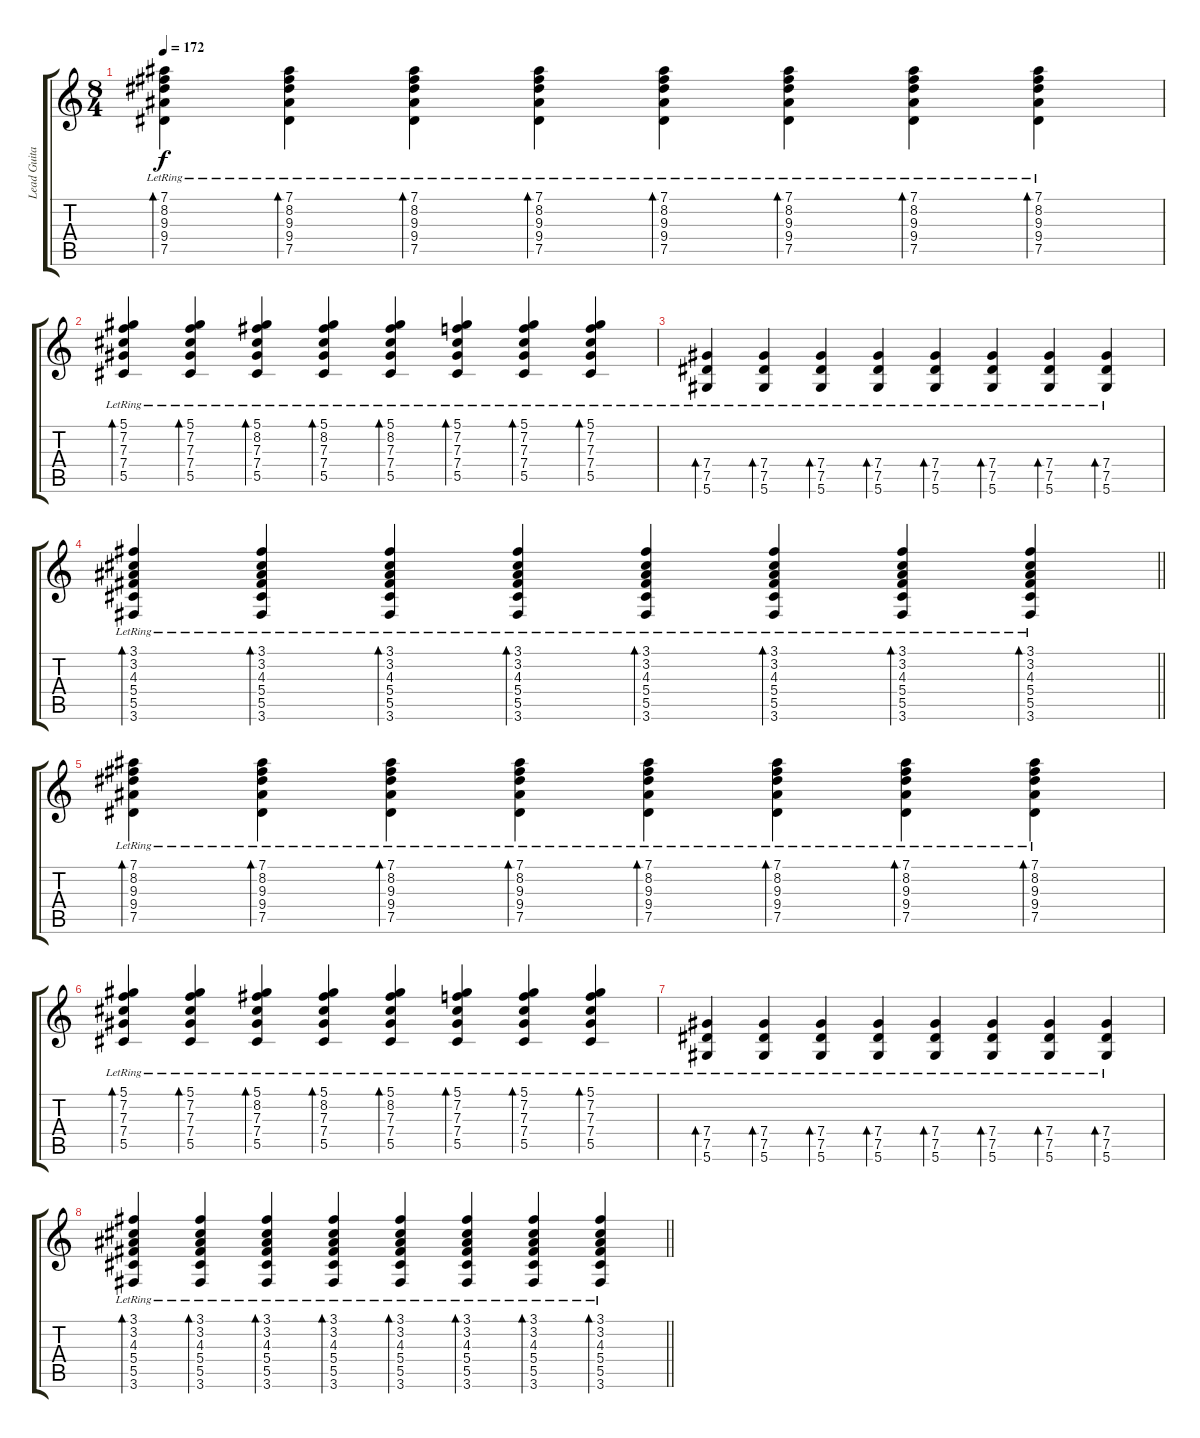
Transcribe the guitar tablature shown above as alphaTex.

\track ("Lead Guitar" "Lead Guita") {instrument acousticguitarnylon}
\staff {score tabs}
\tuning (Eb4 Bb3 Gb3 Db3 Ab2 Eb2) {hide}
\ts (8 4)
\tempo 172
\clef g2
\ks c
(7.1{lr} 8.2{lr} 9.3{lr} 9.4{lr} 7.5{lr}).4{bd 60 dy f} (7.1{lr} 8.2{lr} 9.3{lr} 9.4{lr} 7.5{lr}).4{bd 60} (7.1{lr} 8.2{lr} 9.3{lr} 9.4{lr} 7.5{lr}).4{bd 60} (7.1{lr} 8.2{lr} 9.3{lr} 9.4{lr} 7.5{lr}).4{bd 60} (7.1{lr} 8.2{lr} 9.3{lr} 9.4{lr} 7.5{lr}).4{bd 60} (7.1{lr} 8.2{lr} 9.3{lr} 9.4{lr} 7.5{lr}).4{bd 60} (7.1{lr} 8.2{lr} 9.3{lr} 9.4{lr} 7.5{lr}).4{bd 60} (7.1{lr} 8.2{lr} 9.3{lr} 9.4{lr} 7.5{lr}).4{bd 60} |
(5.1{lr} 7.2{lr} 7.3{lr} 7.4{lr} 5.5{lr}).4{bd 60} (5.1{lr} 7.2{lr} 7.3{lr} 7.4{lr} 5.5{lr}).4{bd 60} (5.1{lr} 8.2{lr} 7.3{lr} 7.4{lr} 5.5{lr}).4{bd 60} (5.1{lr} 8.2{lr} 7.3{lr} 7.4{lr} 5.5{lr}).4{bd 60} (5.1{lr} 8.2{lr} 7.3{lr} 7.4{lr} 5.5{lr}).4{bd 60} (5.1{lr} 7.2{lr} 7.3{lr} 7.4{lr} 5.5{lr}).4{bd 60} (5.1{lr} 7.2{lr} 7.3{lr} 7.4{lr} 5.5{lr}).4{bd 60} (5.1{lr} 7.2{lr} 7.3{lr} 7.4{lr} 5.5{lr}).4{bd 60} |
(7.4{lr} 7.5{lr} 5.6{lr}).4{bd 60} (7.4{lr} 7.5{lr} 5.6{lr}).4{bd 60} (7.4{lr} 7.5{lr} 5.6{lr}).4{bd 60} (7.4{lr} 7.5{lr} 5.6{lr}).4{bd 60} (7.4{lr} 7.5{lr} 5.6{lr}).4{bd 60} (7.4{lr} 7.5{lr} 5.6{lr}).4{bd 60} (7.4{lr} 7.5{lr} 5.6{lr}).4{bd 60} (7.4{lr} 7.5{lr} 5.6{lr}).4{bd 60} |
\barLineRight lightlight
(3.1{lr} 3.2{lr} 4.3{lr} 5.4{lr} 5.5{lr} 3.6{lr}).4{bd 60} (3.1{lr} 3.2{lr} 4.3{lr} 5.4{lr} 5.5{lr} 3.6{lr}).4{bd 60} (3.1{lr} 3.2{lr} 4.3{lr} 5.4{lr} 5.5{lr} 3.6{lr}).4{bd 60} (3.1{lr} 3.2{lr} 4.3{lr} 5.4{lr} 5.5{lr} 3.6{lr}).4{bd 60} (3.1{lr} 3.2{lr} 4.3{lr} 5.4{lr} 5.5{lr} 3.6{lr}).4{bd 60} (3.1{lr} 3.2{lr} 4.3{lr} 5.4{lr} 5.5{lr} 3.6{lr}).4{bd 60} (3.1{lr} 3.2{lr} 4.3{lr} 5.4{lr} 5.5{lr} 3.6{lr}).4{bd 60} (3.1{lr} 3.2{lr} 4.3{lr} 5.4{lr} 5.5{lr} 3.6{lr}).4{bd 60} |
(7.1{lr} 8.2{lr} 9.3{lr} 9.4{lr} 7.5{lr}).4{bd 60} (7.1{lr} 8.2{lr} 9.3{lr} 9.4{lr} 7.5{lr}).4{bd 60} (7.1{lr} 8.2{lr} 9.3{lr} 9.4{lr} 7.5{lr}).4{bd 60} (7.1{lr} 8.2{lr} 9.3{lr} 9.4{lr} 7.5{lr}).4{bd 60} (7.1{lr} 8.2{lr} 9.3{lr} 9.4{lr} 7.5{lr}).4{bd 60} (7.1{lr} 8.2{lr} 9.3{lr} 9.4{lr} 7.5{lr}).4{bd 60} (7.1{lr} 8.2{lr} 9.3{lr} 9.4{lr} 7.5{lr}).4{bd 60} (7.1{lr} 8.2{lr} 9.3{lr} 9.4{lr} 7.5{lr}).4{bd 60} |
(5.1{lr} 7.2{lr} 7.3{lr} 7.4{lr} 5.5{lr}).4{bd 60} (5.1{lr} 7.2{lr} 7.3{lr} 7.4{lr} 5.5{lr}).4{bd 60} (5.1{lr} 8.2{lr} 7.3{lr} 7.4{lr} 5.5{lr}).4{bd 60} (5.1{lr} 8.2{lr} 7.3{lr} 7.4{lr} 5.5{lr}).4{bd 60} (5.1{lr} 8.2{lr} 7.3{lr} 7.4{lr} 5.5{lr}).4{bd 60} (5.1{lr} 7.2{lr} 7.3{lr} 7.4{lr} 5.5{lr}).4{bd 60} (5.1{lr} 7.2{lr} 7.3{lr} 7.4{lr} 5.5{lr}).4{bd 60} (5.1{lr} 7.2{lr} 7.3{lr} 7.4{lr} 5.5{lr}).4{bd 60} |
(7.4{lr} 7.5{lr} 5.6{lr}).4{bd 60 volume 14} (7.4{lr} 7.5{lr} 5.6{lr}).4{bd 60} (7.4{lr} 7.5{lr} 5.6{lr}).4{bd 60} (7.4{lr} 7.5{lr} 5.6{lr}).4{bd 60} (7.4{lr} 7.5{lr} 5.6{lr}).4{bd 60} (7.4{lr} 7.5{lr} 5.6{lr}).4{bd 60} (7.4{lr} 7.5{lr} 5.6{lr}).4{bd 60} (7.4{lr} 7.5{lr} 5.6{lr}).4{bd 60} |
\barLineRight lightlight
(3.1{lr} 3.2{lr} 4.3{lr} 5.4{lr} 5.5{lr} 3.6{lr}).4{bd 60} (3.1{lr} 3.2{lr} 4.3{lr} 5.4{lr} 5.5{lr} 3.6{lr}).4{bd 60} (3.1{lr} 3.2{lr} 4.3{lr} 5.4{lr} 5.5{lr} 3.6{lr}).4{bd 60} (3.1{lr} 3.2{lr} 4.3{lr} 5.4{lr} 5.5{lr} 3.6{lr}).4{bd 60} (3.1{lr} 3.2{lr} 4.3{lr} 5.4{lr} 5.5{lr} 3.6{lr}).4{bd 60} (3.1{lr} 3.2{lr} 4.3{lr} 5.4{lr} 5.5{lr} 3.6{lr}).4{bd 60} (3.1{lr} 3.2{lr} 4.3{lr} 5.4{lr} 5.5{lr} 3.6{lr}).4{bd 60} (3.1{lr} 3.2{lr} 4.3{lr} 5.4{lr} 5.5{lr} 3.6{lr}).4{bd 60}
